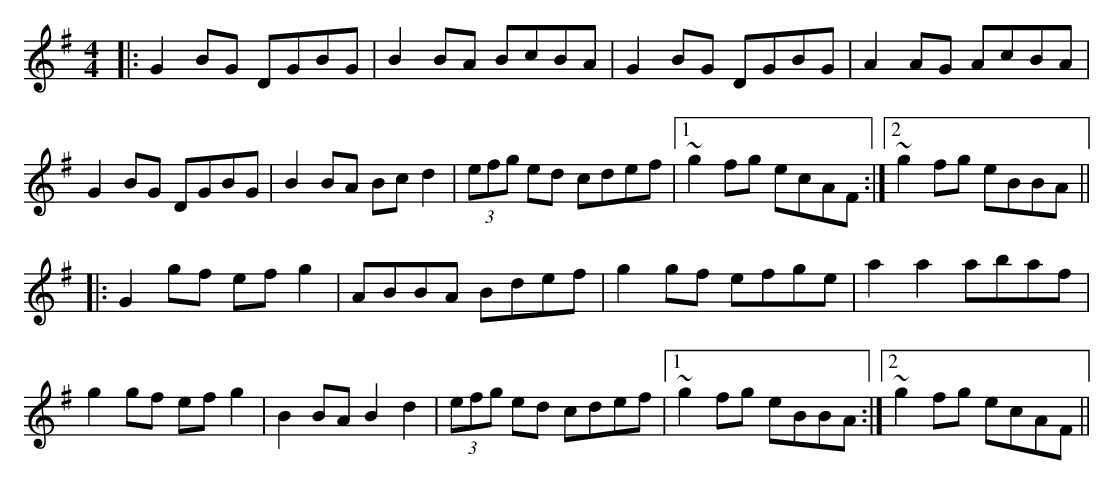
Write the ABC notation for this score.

X:1
M:4/4
K:G
|:G2 BG DGBG|B2 BA BcBA|G2 BG DGBG|A2 AG AcBA|
G2 BG DGBG|B2 BA Bc d2|(3efg ed cdef|1 ~g2fg ecAF:|2 ~g2fg eBBA||
|:G2 gf efg2|ABBA Bdef|g2 gf efge|a2 a2 abaf|
g2 gf efg2|B2BA B2 d2|(3efg ed cdef|1 ~g2fg eBBA:|2 ~g2fg ecAF||
